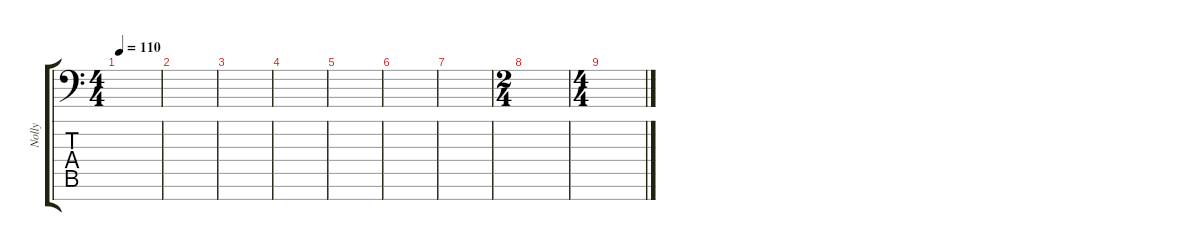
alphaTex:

\track ("Nolly" "Nolly") {instrument overdrivenguitar}
\staff {score tabs}
\tuning (Gb2 Db2 Ab1 Eb1 Ab0 C-1 C-1) {hide}
\ts (4 4)
\tempo 110
\clef f4
\ks c
|
|
|
|
|
|
|
\ts (2 4)
|
\ts (4 4)
